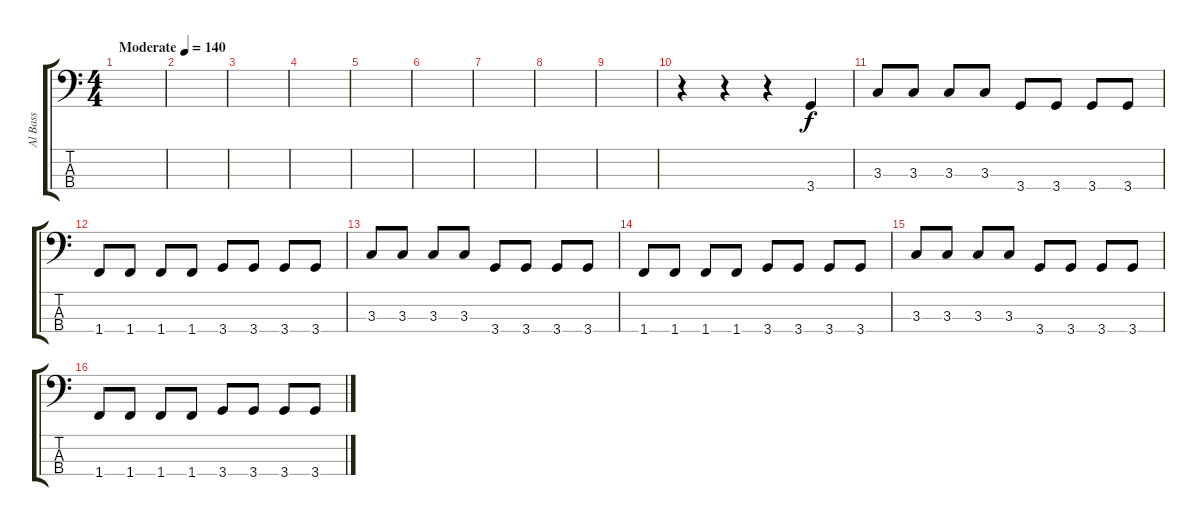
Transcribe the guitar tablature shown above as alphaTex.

\track ("Al Bass" "Al Bass") {instrument electricbasspick}
\staff {score tabs}
\tuning (G2 D2 A1 E1) {hide}
\ts (4 4)
\tempo (140 "Moderate")
\clef f4
\ks c
|
|
|
|
|
|
|
|
|
r.4 r.4 r.4 3.4.4 |
3.3.8 3.3.8 3.3.8 3.3.8 3.4.8 3.4.8 3.4.8 3.4.8 |
1.4.8 1.4.8 1.4.8 1.4.8 3.4.8 3.4.8 3.4.8 3.4.8 |
3.3.8 3.3.8 3.3.8 3.3.8 3.4.8 3.4.8 3.4.8 3.4.8 |
1.4.8 1.4.8 1.4.8 1.4.8 3.4.8 3.4.8 3.4.8 3.4.8 |
3.3.8 3.3.8 3.3.8 3.3.8 3.4.8 3.4.8 3.4.8 3.4.8 |
1.4.8 1.4.8 1.4.8 1.4.8 3.4.8 3.4.8 3.4.8 3.4.8
